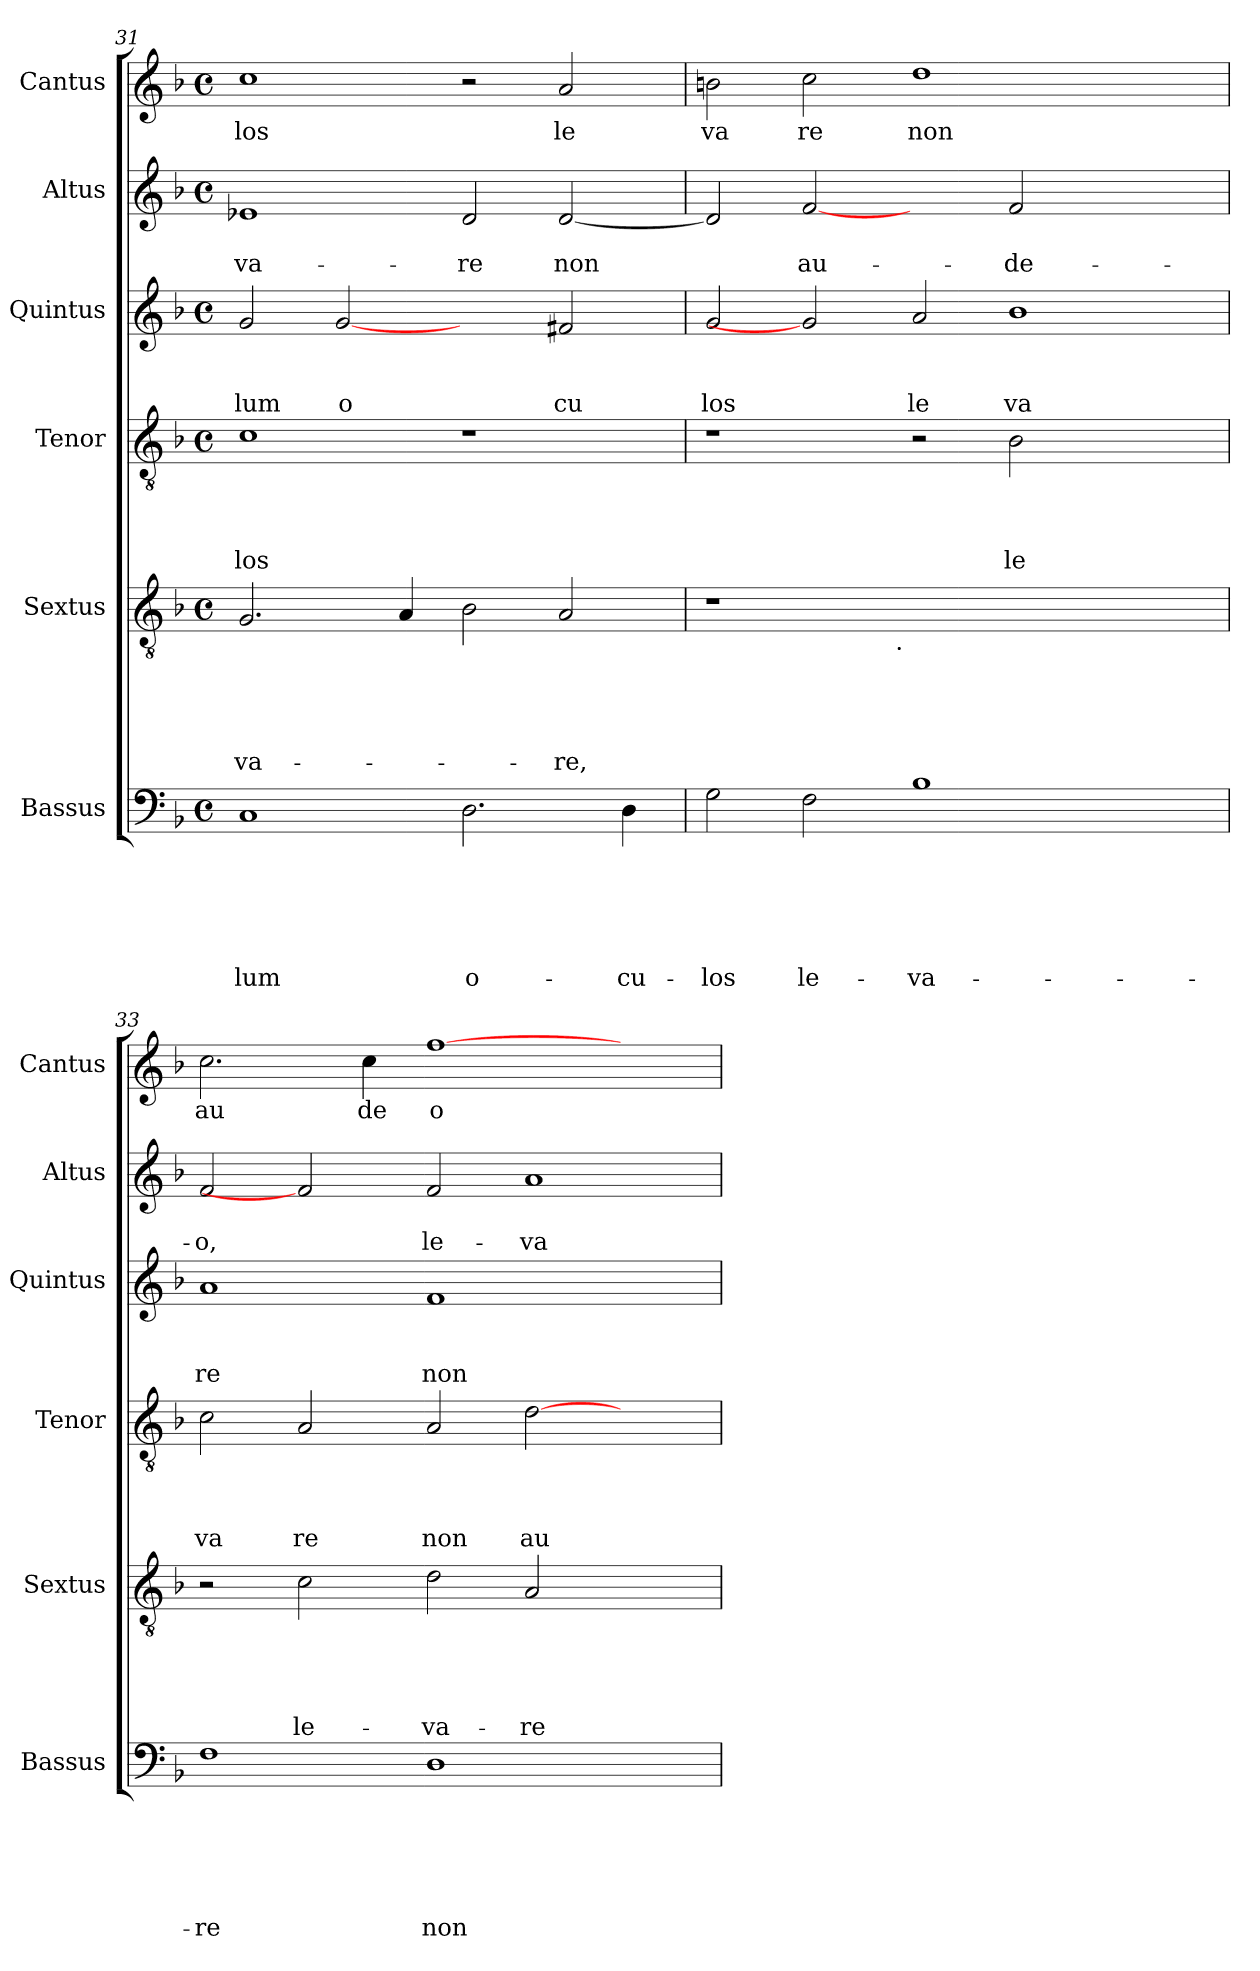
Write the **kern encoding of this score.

**kern	**text	**text	**text	**text	**text	**text	**kern	**text	**text	**text	**text	**text	**kern	**text	**text	**text	**text	**kern	**text	**text	**text	**kern	**text	**text	**kern	**text
*part6	*part6	*part6	*part6	*part6	*part6	*part6	*part5	*part5	*part5	*part5	*part5	*part5	*part4	*part4	*part4	*part4	*part4	*part3	*part3	*part3	*part3	*part2	*part2	*part2	*part1	*part1
*staff6	*staff6	*staff6	*staff6	*staff6	*staff6	*staff6	*staff5	*staff5	*staff5	*staff5	*staff5	*staff5	*staff4	*staff4	*staff4	*staff4	*staff4	*staff3	*staff3	*staff3	*staff3	*staff2	*staff2	*staff2	*staff1	*staff1
*I"Bassus	*	*	*	*	*	*	*I"Sextus	*	*	*	*	*	*I"Tenor	*	*	*	*	*I"Quintus	*	*	*	*I"Altus	*	*	*I"Cantus	*
*I'Bassus	*	*	*	*	*	*	*I'Sextus	*	*	*	*	*	*I'Tenor	*	*	*	*	*I'Quintus	*	*	*	*I'Altus	*	*	*I'Cantus	*
*clefF4	*	*	*	*	*	*	*clefGv2	*	*	*	*	*	*clefGv2	*	*	*	*	*clefG2	*	*	*	*clefG2	*	*	*clefG2	*
*k[b-]	*	*	*	*	*	*	*k[b-]	*	*	*	*	*	*k[b-]	*	*	*	*	*k[b-]	*	*	*	*k[b-]	*	*	*k[b-]	*
*F:	*	*	*	*	*	*	*F:	*	*	*	*	*	*F:	*	*	*	*	*F:	*	*	*	*F:	*	*	*F:	*
*M4/4	*	*	*	*	*	*	*M4/4	*	*	*	*	*	*M4/4	*	*	*	*	*M4/4	*	*	*	*M4/4	*	*	*M4/4	*
*met(c)	*	*	*	*	*	*	*met(c)	*	*	*	*	*	*met(c)	*	*	*	*	*met(c)	*	*	*	*met(c)	*	*	*met(c)	*
=31	=31	=31	=31	=31	=31	=31	=31	=31	=31	=31	=31	=31	=31	=31	=31	=31	=31	=31	=31	=31	=31	=31	=31	=31	=31	=31
!	!	!	!	!	!	!LO:LY:b	!	!	!	!	!	!LO:LY:b	!	!	!	!	!LO:LY:b	!	!	!	!LO:LY:b	!	!	!LO:LY:b	!	!LO:LY:b
1C	.	.	.	.	.	-lum	2.G/	.	.	.	.	-va-	1c	.	.	.	los	2g/	.	.	lum	1e-X	.	-va-	1cc	los
!	!	!	!	!	!	!	!	!	!	!	!	!	!	!	!	!	!	!	!	!	!LO:LY:b	!	!	!	!	!
.	.	.	.	.	.	.	.	.	.	.	.	.	.	.	.	.	.	[2g	.	.	o	.	.	.	.	.
.	.	.	.	.	.	.	4A/	.	.	.	.	.	.	.	.	.	.	.	.	.	.	.	.	.	.	.
!	!	!	!	!	!	!LO:LY:b	!	!	!	!	!	!	!	!	!	!	!	!	!	!	!	!	!	!LO:LY:b	!	!
2.D\	.	.	.	.	.	o-	2B-\	.	.	.	.	.	1r	.	.	.	.	2ryy	.	.	.	2d/	.	-re	2r	.
!	!	!	!	!	!	!	!	!	!	!	!	!LO:LY:b	!	!	!	!	!	!	!	!	!LO:LY:b	!	!	!LO:LY:b	!	!LO:LY:b
.	.	.	.	.	.	.	2A/	.	.	.	.	-re,	.	.	.	.	.	2f#X/	.	.	cu	[<2d/	.	non	2a/	le
!	!	!	!	!	!	!LO:LY:b	!	!	!	!	!	!	!	!	!	!	!	!	!	!	!	!	!	!	!	!
4D\	.	.	.	.	.	-cu-	.	.	.	.	.	.	.	.	.	.	.	.	.	.	.	.	.	.	.	.
=32!	=32!	=32!	=32!	=32!	=32!	=32!	=32!	=32!	=32!	=32!	=32!	=32!	=32!	=32!	=32!	=32!	=32!	=32!	=32!	=32!	=32!	=32!	=32!	=32!	=32!	=32!
!	!	!	!	!	!	!LO:LY:b	!	!	!	!	!	!	!	!	!	!	!	!	!	!	!LO:LY:b	!	!	!	!	!LO:LY:b
*	*	*	*	*	*	*	*^	*	*	*	*	*	*	*	*	*	*	*	*	*	*	*	*	*	*	*
2G\	.	.	.	.	.	-los	1r	2ryy	.	.	.	.	.	1r	.	.	.	.	2g/	.	.	los	2d/]	.	.	2bn\	va
!	!	!	!	!	!	!LO:LY:b	!	!	!	!	!	!	!	!	!	!	!	!	!	!	!	!	!	!	!LO:LY:b	!	!LO:LY:b
2F\	.	.	.	.	.	le-	.	4...ryy	.	.	.	.	.	.	.	.	.	.	2g]	.	.	.	[2f	.	au-	2cc\	re
!	!	!	!	!	!	!	!	!LO:TX:b:t=.	!	!	!	!	!	!	!	!	!	!	!	!	!	!	!	!	!	!	!
.	.	.	.	.	.	.	.	1ryy	.	.	.	.	.	.	.	.	.	.	.	.	.	.	.	.	.	.	.
!	!	!	!	!	!	!LO:LY:b	!	!	!	!	!	!	!	!	!	!	!	!	!	!	!	!LO:LY:b	!	!	!	!	!LO:LY:b
1B-	.	.	.	.	.	-va-	1.ryy	.	.	.	.	.	.	2r	.	.	.	.	2a/	.	.	le	2ryy	.	.	1dd	non
!	!	!	!	!	!	!	!	!	!	!	!	!	!	!	!	!	!	!LO:LY:b	!	!	!	!LO:LY:b	!	!	!LO:LY:b	!	!
.	.	.	.	.	.	.	.	.	.	.	.	.	.	2B-\	.	.	.	le	1b-	.	.	va	2f/	.	-de-	.	.
.	.	.	.	.	.	.	.	2ryy	.	.	.	.	.	.	.	.	.	.	.	.	.	.	.	.	.	.	.
2ryy	.	.	.	.	.	.	.	.	.	.	.	.	.	2ryy	.	.	.	.	.	.	.	.	2ryy	.	.	2ryy	.
.	.	.	.	.	.	.	.	32ryy	.	.	.	.	.	.	.	.	.	.	.	.	.	.	.	.	.	.	.
=33!	=33!	=33!	=33!	=33!	=33!	=33!	=33!	=33!	=33!	=33!	=33!	=33!	=33!	=33!	=33!	=33!	=33!	=33!	=33!	=33!	=33!	=33!	=33!	=33!	=33!	=33!	=33!
!	!	!	!	!	!	!LO:LY:b	!	!	!	!	!	!	!	!	!	!	!	!LO:LY:b	!	!	!	!LO:LY:b	!	!	!LO:LY:b	!	!LO:LY:b
*	*	*	*	*	*	*	*v	*v	*	*	*	*	*	*	*	*	*	*	*	*	*	*	*	*	*	*	*
1F	.	.	.	.	.	-re	2r	.	.	.	.	.	2c\	.	.	.	va	1a	.	.	re	2f/	.	-o,	2.cc\	au
!	!	!	!	!	!	!	!	!	!	!	!	!LO:LY:b	!	!	!	!	!LO:LY:b	!	!	!	!	!	!	!	!	!
.	.	.	.	.	.	.	2c\	.	.	.	.	le-	2A/	.	.	.	re	.	.	.	.	2f]	.	.	.	.
!	!	!	!	!	!	!	!	!	!	!	!	!	!	!	!	!	!	!	!	!	!	!	!	!	!	!LO:LY:b
.	.	.	.	.	.	.	.	.	.	.	.	.	.	.	.	.	.	.	.	.	.	.	.	.	4cc\	de
!	!	!	!	!	!	!LO:LY:b	!	!	!	!	!	!LO:LY:b	!	!	!	!	!LO:LY:b	!	!	!	!LO:LY:b	!	!	!LO:LY:b	!	!LO:LY:b
1D	.	.	.	.	.	non	2d\	.	.	.	.	-va-	2A/	.	.	.	non	1f	.	.	non	2f/	.	le-	[>1ff	o
!	!	!	!	!	!	!	!	!	!	!	!	!LO:LY:b	!	!	!	!	!LO:LY:b	!	!	!	!	!	!	!LO:LY:b	!	!
.	.	.	.	.	.	.	2A/	.	.	.	.	-re	[>2d\	.	.	.	au	.	.	.	.	1a	.	-va-	.	.
2ryy	.	.	.	.	.	.	2ryy	.	.	.	.	.	2ryy	.	.	.	.	2ryy	.	.	.	.	.	.	2ryy	.
=!	=!	=!	=!	=!	=!	=!	=!	=!	=!	=!	=!	=!	=!	=!	=!	=!	=!	=!	=!	=!	=!	=!	=!	=!	=!	=!
*-	*-	*-	*-	*-	*-	*-	*-	*-	*-	*-	*-	*-	*-	*-	*-	*-	*-	*-	*-	*-	*-	*-	*-	*-	*-	*-
